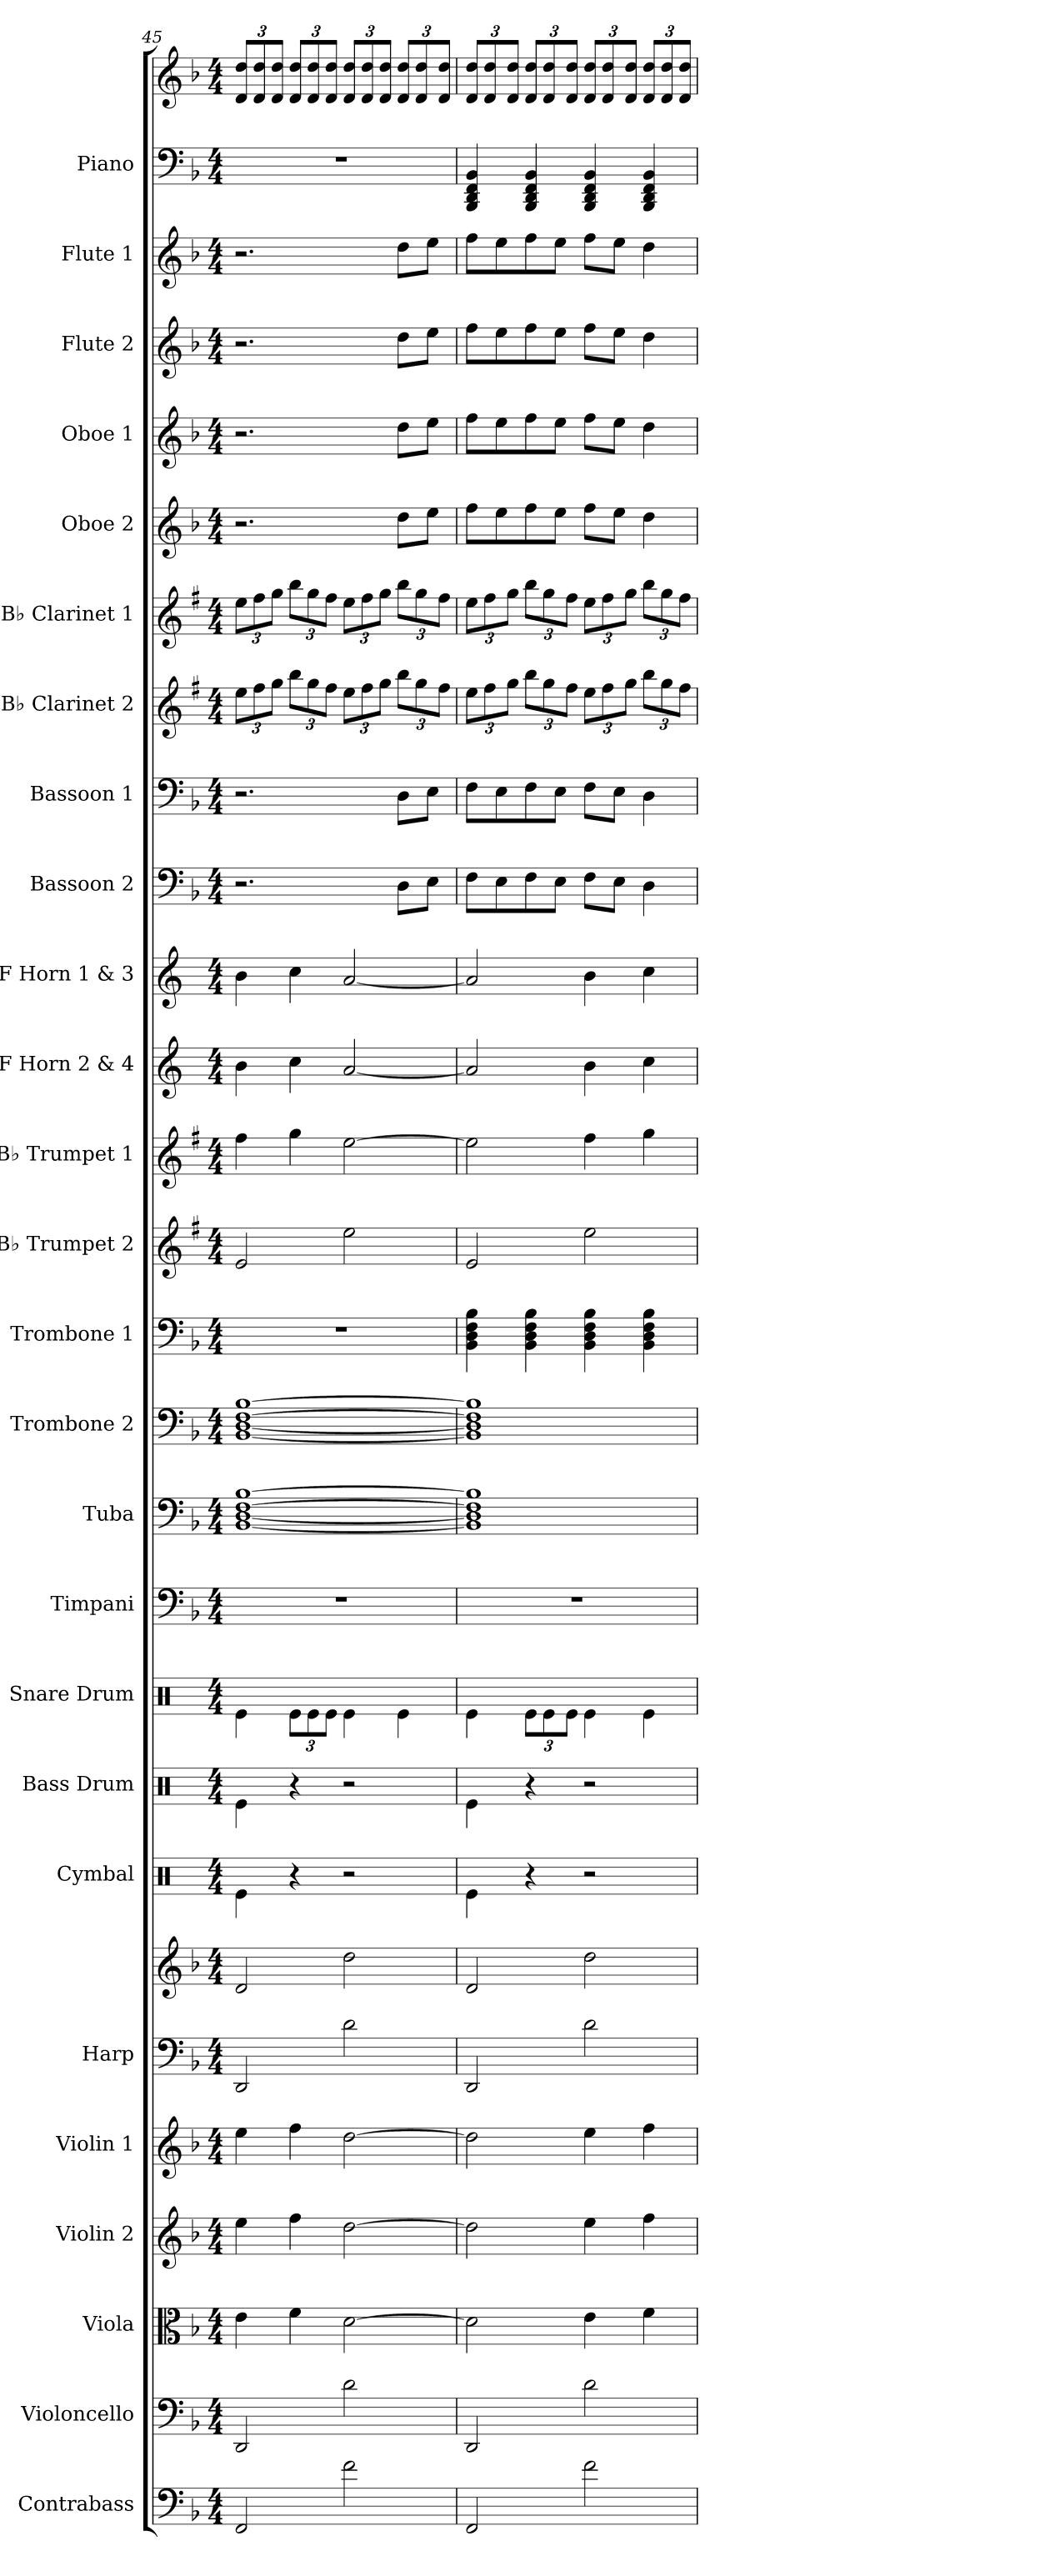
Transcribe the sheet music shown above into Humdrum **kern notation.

**kern	**kern	**kern	**kern	**kern	**kern	**kern	**kern	**kern	**kern	**kern	**kern	**kern	**kern	**kern	**kern	**kern	**kern	**kern	**kern	**kern	**kern	**kern	**kern	**kern	**kern	**kern	**kern
*part26	*part25	*part24	*part23	*part22	*part21	*part21	*part20	*part19	*part18	*part17	*part16	*part15	*part14	*part13	*part12	*part11	*part10	*part9	*part8	*part7	*part6	*part5	*part4	*part3	*part2	*part1	*part1
*staff28	*staff27	*staff26	*staff25	*staff24	*staff23	*staff22	*staff21	*staff20	*staff19	*staff18	*staff17	*staff16	*staff15	*staff14	*staff13	*staff12	*staff11	*staff10	*staff9	*staff8	*staff7	*staff6	*staff5	*staff4	*staff3	*staff2	*staff1
*I"Contrabass	*I"Violoncello	*I"Viola	*I"Violin 2	*I"Violin 1	*I"Harp	*	*I"Cymbal	*I"Bass Drum	*I"Snare Drum	*I"Timpani	*I"Tuba	*I"Trombone 2	*I"Trombone 1	*I"B♭ Trumpet 2	*I"B♭ Trumpet 1	*I"F Horn 2 &amp; 4	*I"F Horn 1 &amp; 3	*I"Bassoon 2	*I"Bassoon 1	*I"B♭ Clarinet 2	*I"B♭ Clarinet 1	*I"Oboe 2	*I"Oboe 1	*I"Flute 2	*I"Flute 1	*I"Piano	*
*I'Cb.	*I'Vc.	*I'Vla.	*I'Vln. 2	*I'Vln. 1	*I'Hrp.	*	*I'Cym.	*I'B. Dr.	*I'Sn. Dr.	*I'Timp.	*I'Tba.	*I'Tbn. 2	*I'Tbn. 1	*I'B♭ Tpt. 2	*I'B♭ Tpt. 1	*I'F Hn. 2 4	*I'F Hn. 1 3	*I'Bsn. 2	*I'Bsn. 1	*I'B♭ Cl. 2	*I'B♭ Cl. 1	*I'Ob. 2	*I'Ob. 1	*I'Fl. 2	*I'Fl. 1	*I'Pno.	*
*clefF4	*clefF4	*clefC3	*clefG2	*clefG2	*clefF4	*clefG2	*clefX	*clefX	*clefX	*clefF4	*clefF4	*clefF4	*clefF4	*clefG2	*clefG2	*clefG2	*clefG2	*clefF4	*clefF4	*clefG2	*clefG2	*clefG2	*clefG2	*clefG2	*clefG2	*clefF4	*clefG2
*ITrd7c12	*	*	*	*	*	*	*	*	*	*	*	*	*	*ITrd1c2	*ITrd1c2	*ITrd4c7	*ITrd4c7	*	*	*ITrd1c2	*ITrd1c2	*	*	*	*	*	*
*k[b-]	*k[b-]	*k[b-]	*k[b-]	*k[b-]	*k[b-]	*k[b-]	*k[]	*k[]	*k[]	*k[b-]	*k[b-]	*k[b-]	*k[b-]	*k[b-]	*k[b-]	*k[b-]	*k[b-]	*k[b-]	*k[b-]	*k[b-]	*k[b-]	*k[b-]	*k[b-]	*k[b-]	*k[b-]	*k[b-]	*k[b-]
*M4/4	*M4/4	*M4/4	*M4/4	*M4/4	*M4/4	*M4/4	*M4/4	*M4/4	*M4/4	*M4/4	*M4/4	*M4/4	*M4/4	*M4/4	*M4/4	*M4/4	*M4/4	*M4/4	*M4/4	*M4/4	*M4/4	*M4/4	*M4/4	*M4/4	*M4/4	*M4/4	*M4/4
*	*	*	*	*	*	*	*	*	*	*	*	*	*	*	*	*	*	*	*	*Xbrackettup	*Xbrackettup	*	*	*	*	*	*Xbrackettup
=45	=45	=45	=45	=45	=45	=45	=45	=45	=45	=45	=45	=45	=45	=45	=45	=45	=45	=45	=45	=45	=45	=45	=45	=45	=45	=45	=45
2FFF/	2DD/	4e\	4ee\	4ee\	2DD/	2d/	4Re\	4Re\	4Re\	1r	[1BB- [1D [1F [1B-	[1BB- [1D [1F [1B-	1r	2d/	4ee\	4e\	4e\	2.r	2.r	12dd\L	12dd\L	2.r	2.r	2.r	2.r	1r	12d/ 12dd/L
.	.	.	.	.	.	.	.	.	.	.	.	.	.	.	.	.	.	.	.	12ee\	12ee\	.	.	.	.	.	12d/ 12dd/
.	.	.	.	.	.	.	.	.	.	.	.	.	.	.	.	.	.	.	.	12ff\J	12ff\J	.	.	.	.	.	12d/ 12dd/J
*	*	*	*	*	*	*	*	*	*Xbrackettup	*	*	*	*	*	*	*	*	*	*	*	*	*	*	*	*	*	*
.	.	4f\	4ff\	4ff\	.	.	4r	4r	12Re\L	.	.	.	.	.	4ff\	4f\	4f\	.	.	12aa\L	12aa\L	.	.	.	.	.	12d/ 12dd/L
.	.	.	.	.	.	.	.	.	12Re\	.	.	.	.	.	.	.	.	.	.	12ff\	12ff\	.	.	.	.	.	12d/ 12dd/
.	.	.	.	.	.	.	.	.	12Re\J	.	.	.	.	.	.	.	.	.	.	12ee\J	12ee\J	.	.	.	.	.	12d/ 12dd/J
2F\	2d\	[2d\	[2dd\	[2dd\	2d\	2dd\	2r	2r	4Re\	.	.	.	.	2dd\	[2dd\	[2d/	[2d/	.	.	12dd\L	12dd\L	.	.	.	.	.	12d/ 12dd/L
.	.	.	.	.	.	.	.	.	.	.	.	.	.	.	.	.	.	.	.	12ee\	12ee\	.	.	.	.	.	12d/ 12dd/
.	.	.	.	.	.	.	.	.	.	.	.	.	.	.	.	.	.	.	.	12ff\J	12ff\J	.	.	.	.	.	12d/ 12dd/J
.	.	.	.	.	.	.	.	.	4Re\	.	.	.	.	.	.	.	.	8D\L	8D\L	12aa\L	12aa\L	8dd\L	8dd\L	8dd\L	8dd\L	.	12d/ 12dd/L
.	.	.	.	.	.	.	.	.	.	.	.	.	.	.	.	.	.	.	.	12ff\	12ff\	.	.	.	.	.	12d/ 12dd/
.	.	.	.	.	.	.	.	.	.	.	.	.	.	.	.	.	.	8E\J	8E\J	.	.	8ee\J	8ee\J	8ee\J	8ee\J	.	.
.	.	.	.	.	.	.	.	.	.	.	.	.	.	.	.	.	.	.	.	12ee\J	12ee\J	.	.	.	.	.	12d/ 12dd/J
=46	=46	=46	=46	=46	=46	=46	=46	=46	=46	=46	=46	=46	=46	=46	=46	=46	=46	=46	=46	=46	=46	=46	=46	=46	=46	=46	=46
2FFF/	2DD/	2d\]	2dd\]	2dd\]	2DD/	2d/	4Re\	4Re\	4Re\	1r	1BB-] 1D] 1F] 1B-]	1BB-] 1D] 1F] 1B-]	4BB-\ 4D\ 4F\ 4B-\	2d/	2dd\]	2d/]	2d/]	8F\L	8F\L	12dd\L	12dd\L	8ff\L	8ff\L	8ff\L	8ff\L	4BBB-/ 4DD/ 4FF/ 4BB-/	12d/ 12dd/L
.	.	.	.	.	.	.	.	.	.	.	.	.	.	.	.	.	.	.	.	12ee\	12ee\	.	.	.	.	.	12d/ 12dd/
.	.	.	.	.	.	.	.	.	.	.	.	.	.	.	.	.	.	8E\	8E\	.	.	8ee\	8ee\	8ee\	8ee\	.	.
.	.	.	.	.	.	.	.	.	.	.	.	.	.	.	.	.	.	.	.	12ff\J	12ff\J	.	.	.	.	.	12d/ 12dd/J
.	.	.	.	.	.	.	4r	4r	12Re\L	.	.	.	4BB-\ 4D\ 4F\ 4B-\	.	.	.	.	8F\	8F\	12aa\L	12aa\L	8ff\	8ff\	8ff\	8ff\	4BBB-/ 4DD/ 4FF/ 4BB-/	12d/ 12dd/L
.	.	.	.	.	.	.	.	.	12Re\	.	.	.	.	.	.	.	.	.	.	12ff\	12ff\	.	.	.	.	.	12d/ 12dd/
.	.	.	.	.	.	.	.	.	.	.	.	.	.	.	.	.	.	8E\J	8E\J	.	.	8ee\J	8ee\J	8ee\J	8ee\J	.	.
.	.	.	.	.	.	.	.	.	12Re\J	.	.	.	.	.	.	.	.	.	.	12ee\J	12ee\J	.	.	.	.	.	12d/ 12dd/J
2F\	2d\	4e\	4ee\	4ee\	2d\	2dd\	2r	2r	4Re\	.	.	.	4BB-\ 4D\ 4F\ 4B-\	2dd\	4ee\	4e\	4e\	8F\L	8F\L	12dd\L	12dd\L	8ff\L	8ff\L	8ff\L	8ff\L	4BBB-/ 4DD/ 4FF/ 4BB-/	12d/ 12dd/L
.	.	.	.	.	.	.	.	.	.	.	.	.	.	.	.	.	.	.	.	12ee\	12ee\	.	.	.	.	.	12d/ 12dd/
.	.	.	.	.	.	.	.	.	.	.	.	.	.	.	.	.	.	8E\J	8E\J	.	.	8ee\J	8ee\J	8ee\J	8ee\J	.	.
.	.	.	.	.	.	.	.	.	.	.	.	.	.	.	.	.	.	.	.	12ff\J	12ff\J	.	.	.	.	.	12d/ 12dd/J
.	.	4f\	4ff\	4ff\	.	.	.	.	4Re\	.	.	.	4BB-\ 4D\ 4F\ 4B-\	.	4ff\	4f\	4f\	4D\	4D\	12aa\L	12aa\L	4dd\	4dd\	4dd\	4dd\	4BBB-/ 4DD/ 4FF/ 4BB-/	12d/ 12dd/L
.	.	.	.	.	.	.	.	.	.	.	.	.	.	.	.	.	.	.	.	12ff\	12ff\	.	.	.	.	.	12d/ 12dd/
.	.	.	.	.	.	.	.	.	.	.	.	.	.	.	.	.	.	.	.	12ee\J	12ee\J	.	.	.	.	.	12d/ 12dd/J
=	=	=	=	=	=	=	=	=	=	=	=	=	=	=	=	=	=	=	=	=	=	=	=	=	=	=	=
*-	*-	*-	*-	*-	*-	*-	*-	*-	*-	*-	*-	*-	*-	*-	*-	*-	*-	*-	*-	*-	*-	*-	*-	*-	*-	*-	*-
